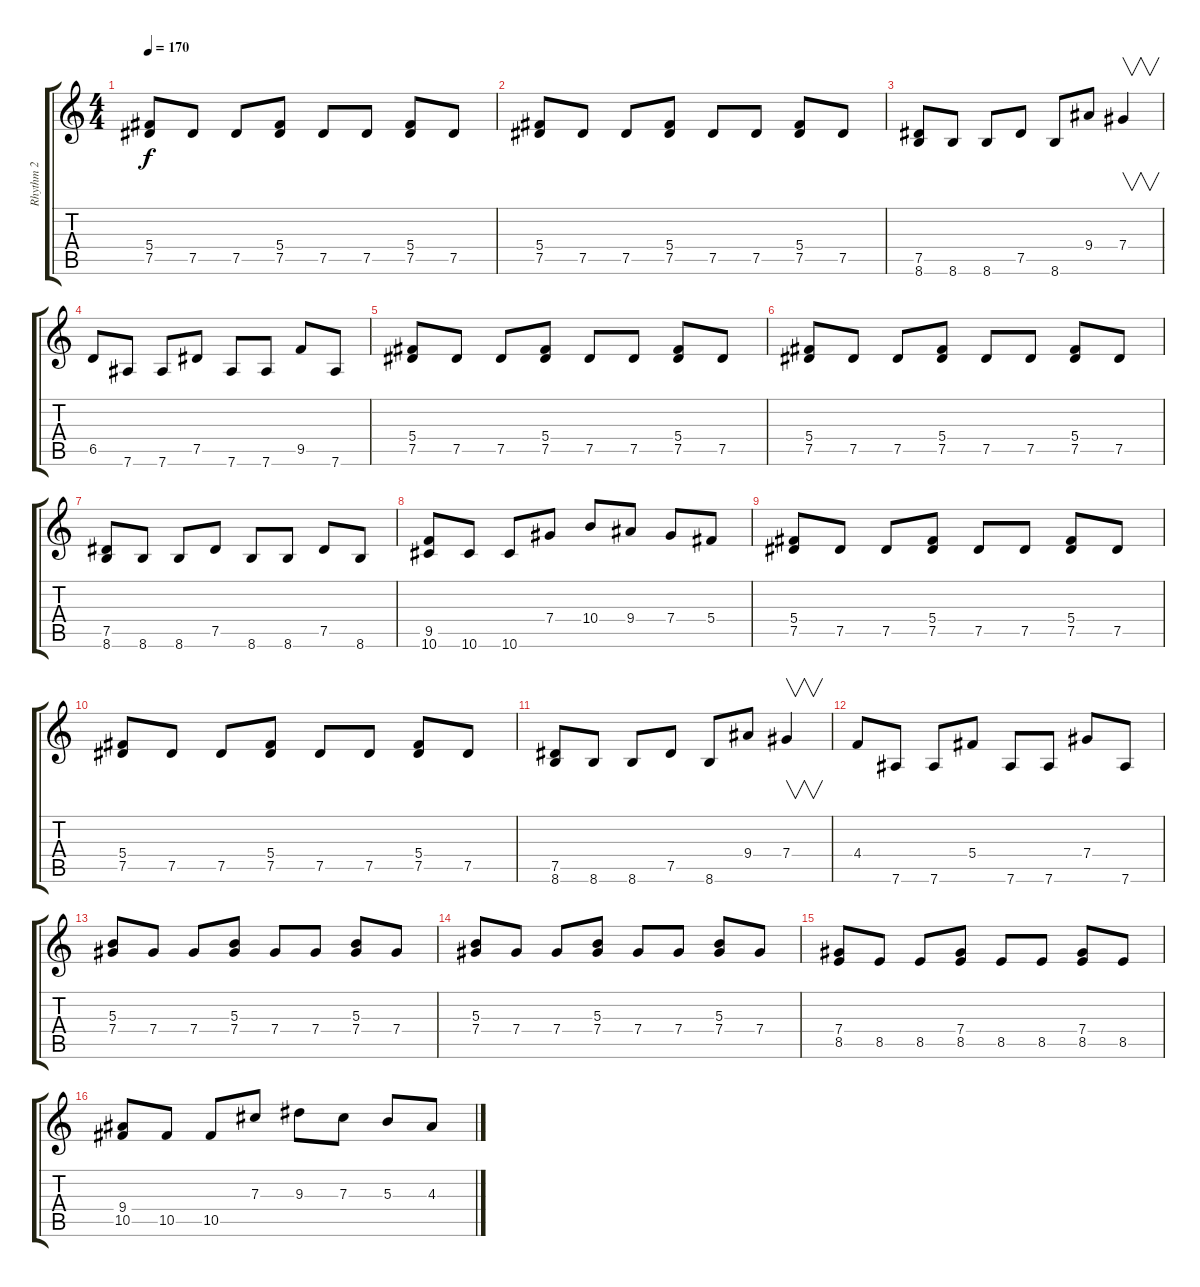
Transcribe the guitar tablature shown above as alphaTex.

\track ("Rhythm 2" "Rhythm 2") {instrument distortionguitar}
\staff {score tabs}
\tuning (Eb4 Bb3 Gb3 Db3 Ab2 Eb2) {hide}
\ts (4 4)
\tempo 170
\clef g2
\ks c
(5.4 7.5).8{dy f} 7.5.8 7.5.8 (5.4 7.5).8 7.5.8 7.5.8 (5.4 7.5).8 7.5.8 |
(5.4 7.5).8 7.5.8 7.5.8 (5.4 7.5).8 7.5.8 7.5.8 (5.4 7.5).8 7.5.8 |
(7.5 8.6).8 8.6.8 8.6.8 7.5.8 8.6.8 9.4.8 7.4.4{v} |
6.5.8 7.6.8 7.6.8 7.5.8 7.6.8 7.6.8 9.5.8 7.6.8 |
(5.4 7.5).8 7.5.8 7.5.8 (5.4 7.5).8 7.5.8 7.5.8 (5.4 7.5).8 7.5.8 |
(5.4 7.5).8 7.5.8 7.5.8 (5.4 7.5).8 7.5.8 7.5.8 (5.4 7.5).8 7.5.8 |
(7.5 8.6).8 8.6.8 8.6.8 7.5.8 8.6.8 8.6.8 7.5.8 8.6.8 |
(9.5 10.6).8 10.6.8 10.6.8 7.4.8 10.4.8 9.4.8 7.4.8 5.4.8 |
(5.4 7.5).8 7.5.8 7.5.8 (5.4 7.5).8 7.5.8 7.5.8 (5.4 7.5).8 7.5.8 |
(5.4 7.5).8 7.5.8 7.5.8 (5.4 7.5).8 7.5.8 7.5.8 (5.4 7.5).8 7.5.8 |
(7.5 8.6).8 8.6.8 8.6.8 7.5.8 8.6.8 9.4.8 7.4.4{v} |
4.4.8 7.6.8 7.6.8 5.4.8 7.6.8 7.6.8 7.4.8 7.6.8 |
(5.3 7.4).8 7.4.8 7.4.8 (5.3 7.4).8 7.4.8 7.4.8 (5.3 7.4).8 7.4.8 |
(5.3 7.4).8 7.4.8 7.4.8 (5.3 7.4).8 7.4.8 7.4.8 (5.3 7.4).8 7.4.8 |
(7.4 8.5).8 8.5.8 8.5.8 (7.4 8.5).8 8.5.8 8.5.8 (7.4 8.5).8 8.5.8 |
(9.4 10.5).8 10.5.8 10.5.8 7.3.8 9.3.8 7.3.8 5.3.8 4.3.8
